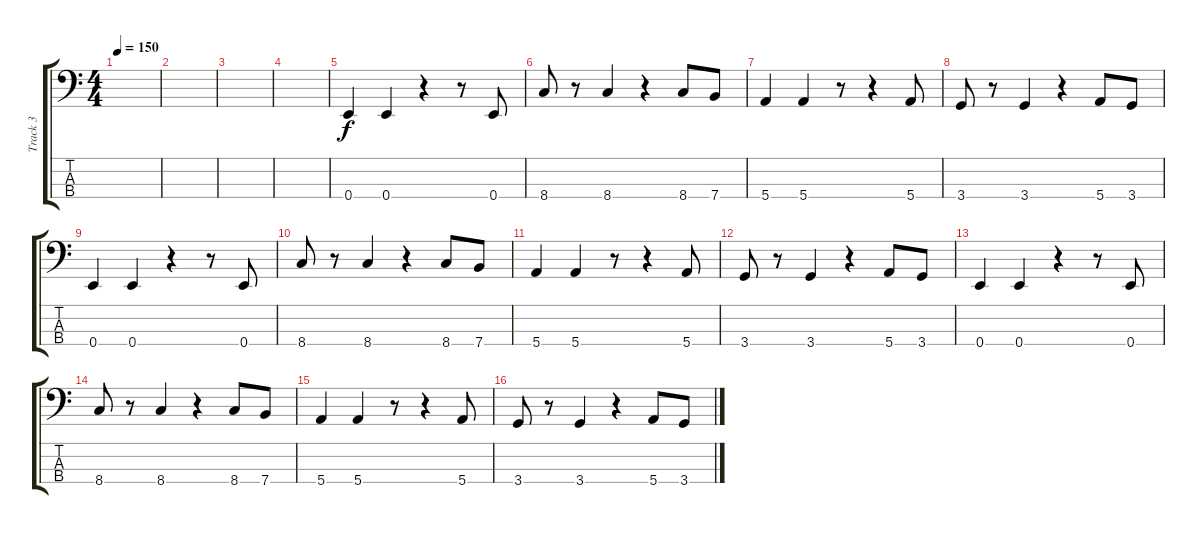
\track ("Track 3" "Track 3") {instrument electricbassfinger}
\staff {score tabs}
\tuning (G2 D2 A1 E1) {hide}
\ts (4 4)
\tempo 150
\clef f4
\ks c
|
|
|
|
0.4.4 0.4.4 r.4 r.8 0.4.8 |
8.4.8 r.8 8.4.4 r.4 8.4.8 7.4.8 |
5.4.4 5.4.4 r.8 r.4 5.4.8 |
3.4.8 r.8 3.4.4 r.4 5.4.8 3.4.8 |
0.4.4 0.4.4 r.4 r.8 0.4.8 |
8.4.8 r.8 8.4.4 r.4 8.4.8 7.4.8 |
5.4.4 5.4.4 r.8 r.4 5.4.8 |
3.4.8 r.8 3.4.4 r.4 5.4.8 3.4.8 |
0.4.4 0.4.4 r.4 r.8 0.4.8 |
8.4.8 r.8 8.4.4 r.4 8.4.8 7.4.8 |
5.4.4 5.4.4 r.8 r.4 5.4.8 |
3.4.8 r.8 3.4.4 r.4 5.4.8 3.4.8
